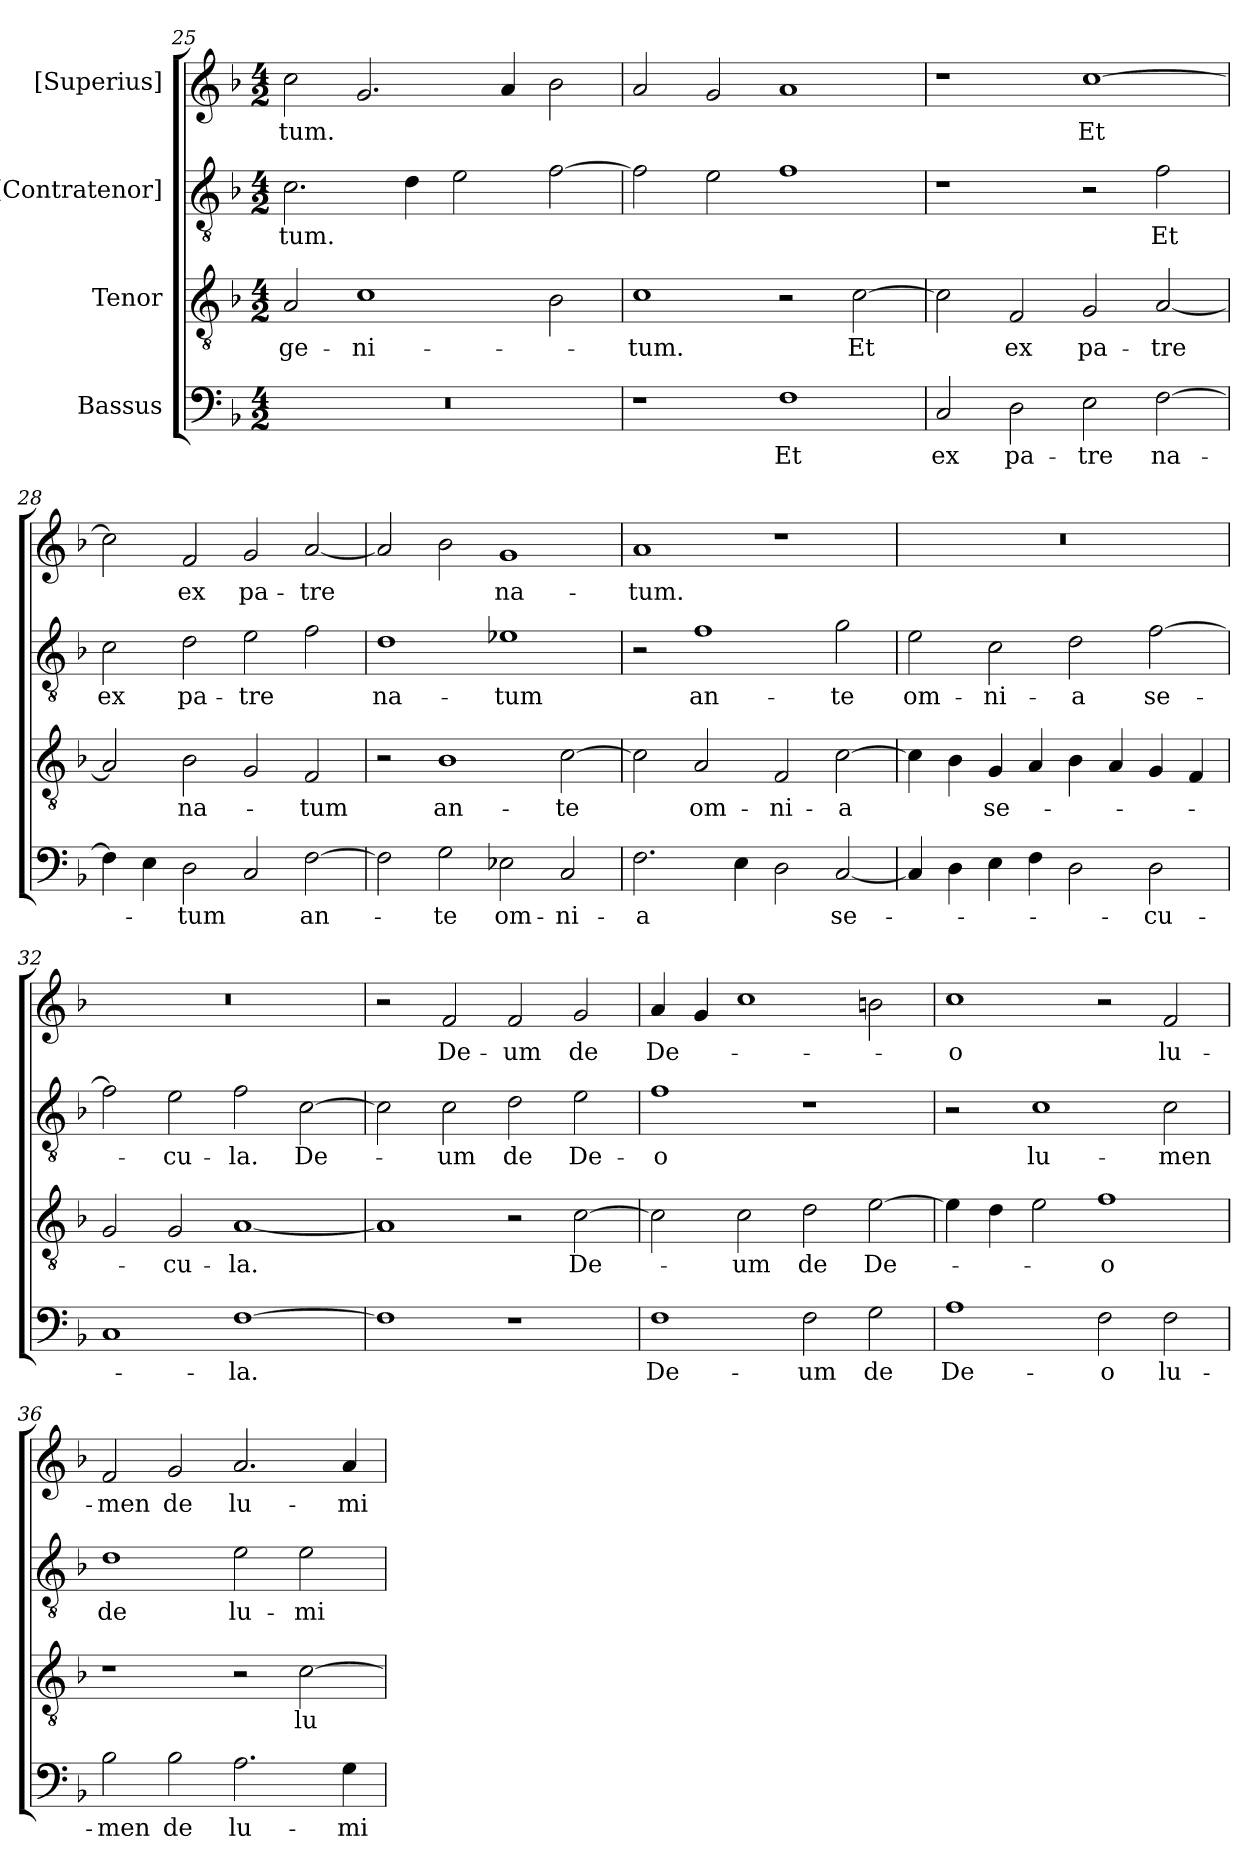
**kern	**text	**kern	**text	**kern	**text	**kern	**text
*part4	*part4	*part3	*part3	*part2	*part2	*part1	*part1
*staff4	*staff4	*staff3	*staff3	*staff2	*staff2	*staff1	*staff1
*I"Bassus	*	*I"Tenor	*	*I"[Contratenor]	*	*I"[Superius]	*
*clefF4	*	*clefGv2	*	*clefGv2	*	*clefG2	*
*k[b-]	*	*k[b-]	*	*k[b-]	*	*k[b-]	*
*M4/2	*	*M4/2	*	*M4/2	*	*M4/2	*
=25	=25	=25	=25	=25	=25	=25	=25
0r	.	2A/	-ge-	2.c\	-tum.	2cc\	-tum.
.	.	1c\	-ni-	.	.	2.g/	.
.	.	.	.	4d\	.	.	.
.	.	.	.	2e\	.	.	.
.	.	.	.	.	.	4a/	.
.	.	2B-\	.	[2f\	.	2b-\	.
=26	=26	=26	=26	=26	=26	=26	=26
1r	.	1c\	-tum.	2f\]	.	2a/	.
.	.	.	.	2e\	.	2g/	.
1F\	Et	2r	.	1f\	.	1a/	.
.	.	[2c\	Et	.	.	.	.
=27	=27	=27	=27	=27	=27	=27	=27
2C/	ex	2c\]	.	1r	.	1r	.
2D\	pa-	2F/	ex	.	.	.	.
2E\	-tre	2G/	pa-	2r	.	[1cc\	Et
[2F\	na-	[2A/	-tre	2f\	Et	.	.
=28	=28	=28	=28	=28	=28	=28	=28
4F\]	.	2A/]	.	2c\	ex	2cc\]	.
4E\	.	.	.	.	.	.	.
2D\	-tum	2B-\	na-	2d\	pa-	2f/	ex
2C/	.	2G/	.	2e\	-tre	2g/	pa-
[2F\	an-	2F/	-tum	2f\	.	[2a/	-tre
=29	=29	=29	=29	=29	=29	=29	=29
2F\]	.	2r	.	1d\	na-	2a/]	.
2G\	-te	1B-\	an-	.	.	2b-\	.
2E-X\	om-	.	.	1e-X\	-tum	1g/	na-
2C/	-ni-	[2c\	-te	.	.	.	.
=30	=30	=30	=30	=30	=30	=30	=30
2.F\	-a	2c\]	.	2r	.	1a/	-tum.
.	.	2A/	om-	1f\	an-	.	.
4E\	.	.	.	.	.	.	.
2D\	.	2F/	-ni-	.	.	1r	.
[2C/	se-	[2c\	-a	2g\	-te	.	.
=31	=31	=31	=31	=31	=31	=31	=31
4C/]	.	4c\]	.	2e\	om-	0r	.
4D\	.	4B-\	.	.	.	.	.
4E\	.	4G/	se-	2c\	-ni-	.	.
4F\	.	4A/	.	.	.	.	.
2D\	.	4B-\	.	2d\	-a	.	.
.	.	4A/	.	.	.	.	.
2D\	-cu-	4G/	.	[2f\	se-	.	.
.	.	4F/	.	.	.	.	.
=32	=32	=32	=32	=32	=32	=32	=32
1C/	.	2G/	.	2f\]	.	0r	.
.	.	2G/	-cu-	2e\	-cu-	.	.
[1F\	-la.	[1A/	-la.	2f\	-la.	.	.
.	.	.	.	[2c\	De-	.	.
=33	=33	=33	=33	=33	=33	=33	=33
1F\]	.	1A/]	.	2c\]	.	2r	.
.	.	.	.	2c\	-um	2f/	De-
1r	.	2r	.	2d\	de	2f/	-um
.	.	[2c\	De-	2e\	De-	2g/	de
=34	=34	=34	=34	=34	=34	=34	=34
1F\	De-	2c\]	.	1f\	-o	4a/	De-
.	.	.	.	.	.	4g/	.
.	.	2c\	-um	.	.	1cc\	.
2F\	-um	2d\	de	1r	.	.	.
2G\	de	[2e\	De-	.	.	2b\	.
=35	=35	=35	=35	=35	=35	=35	=35
1A\	De-	4e\]	.	2r	.	1cc\	-o
.	.	4d\	.	.	.	.	.
.	.	2e\	.	1c\	lu-	.	.
2F\	-o	1f\	-o	.	.	2r	.
2F\	lu-	.	.	2c\	-men	2f/	lu-
=36	=36	=36	=36	=36	=36	=36	=36
2B-\	-men	1r	.	1d\	de	2f/	-men
2B-\	de	.	.	.	.	2g/	de
2.A\	lu-	2r	.	2e\	lu-	2.a/	lu-
.	.	[2c\	lu-	2e\	-mi-	.	.
4G\	-mi-	.	.	.	.	4a/	-mi-
=	=	=	=	=	=	=	=
*-	*-	*-	*-	*-	*-	*-	*-
